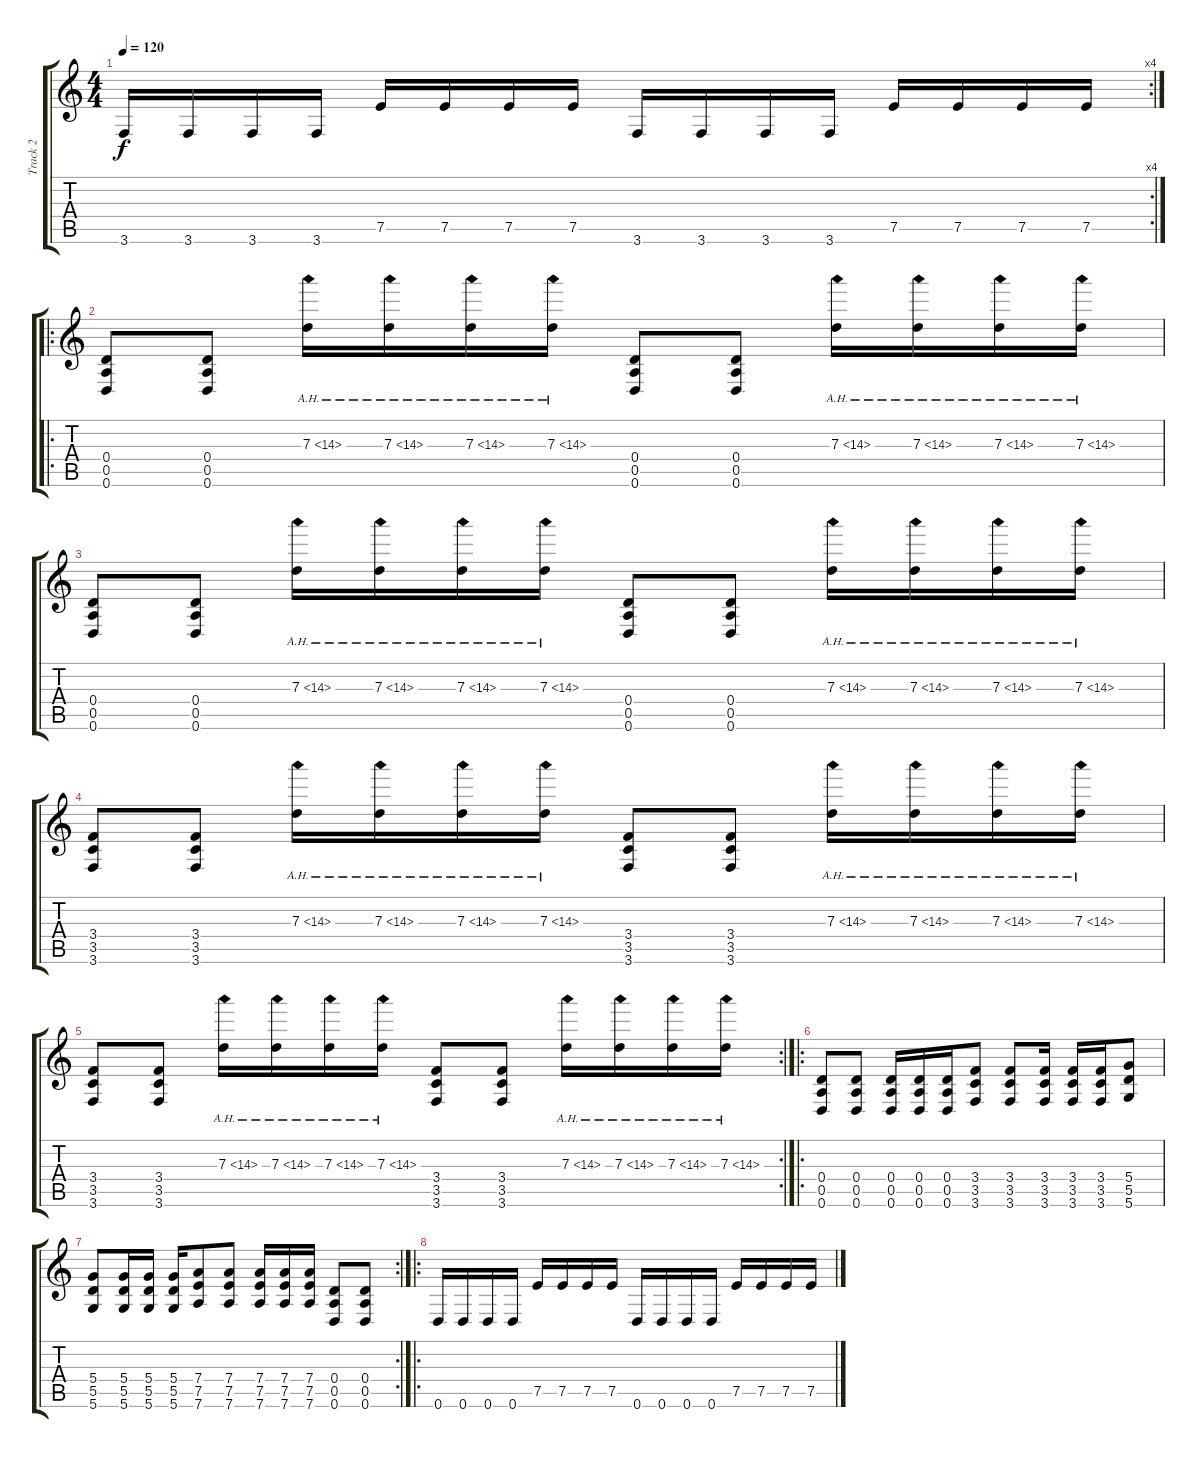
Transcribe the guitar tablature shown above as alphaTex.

\track ("Track 2" "Track 2") {instrument distortionguitar}
\staff {score tabs}
\tuning (E4 B3 G3 D3 A2 D2) {hide}
\rc 4
\ts (4 4)
\tempo 120
\clef g2
\ks c
3.6.16{dy f} 3.6.16 3.6.16 3.6.16 7.5.16 7.5.16 7.5.16 7.5.16 3.6.16 3.6.16 3.6.16 3.6.16 7.5.16 7.5.16 7.5.16 7.5.16 |
\ro
(0.4 0.5 0.6).8 (0.4 0.5 0.6).8 7.3{ah 7}.16 7.3{ah 7}.16 7.3{ah 7}.16 7.3{ah 7}.16 (0.4 0.5 0.6).8 (0.4 0.5 0.6).8 7.3{ah 7}.16 7.3{ah 7}.16 7.3{ah 7}.16 7.3{ah 7}.16 |
(0.4 0.5 0.6).8 (0.4 0.5 0.6).8 7.3{ah 7}.16 7.3{ah 7}.16 7.3{ah 7}.16 7.3{ah 7}.16 (0.4 0.5 0.6).8 (0.4 0.5 0.6).8 7.3{ah 7}.16 7.3{ah 7}.16 7.3{ah 7}.16 7.3{ah 7}.16 |
(3.4 3.5 3.6).8 (3.4 3.5 3.6).8 7.3{ah 7}.16 7.3{ah 7}.16 7.3{ah 7}.16 7.3{ah 7}.16 (3.4 3.5 3.6).8 (3.4 3.5 3.6).8 7.3{ah 7}.16 7.3{ah 7}.16 7.3{ah 7}.16 7.3{ah 7}.16 |
\rc 2
(3.4 3.5 3.6).8 (3.4 3.5 3.6).8 7.3{ah 7}.16 7.3{ah 7}.16 7.3{ah 7}.16 7.3{ah 7}.16 (3.4 3.5 3.6).8 (3.4 3.5 3.6).8 7.3{ah 7}.16 7.3{ah 7}.16 7.3{ah 7}.16 7.3{ah 7}.16 |
\ro
(0.4 0.5 0.6).8 (0.4 0.5 0.6).8 (0.4 0.5 0.6).16 (0.4 0.5 0.6).16 (0.4 0.5 0.6).16 (3.4 3.5 3.6).8 (3.4 3.5 3.6).8 (3.4 3.5 3.6).16 (3.4 3.5 3.6).16 (3.4 3.5 3.6).16 (5.4 5.5 5.6).8 |
\rc 2
(5.4 5.5 5.6).8 (5.4 5.5 5.6).16 (5.4 5.5 5.6).16 (5.4 5.5 5.6).16 (7.4 7.5 7.6).8 (7.4 7.5 7.6).8 (7.4 7.5 7.6).16 (7.4 7.5 7.6).16 (7.4 7.5 7.6).16 (0.4 0.5 0.6).8 (0.4 0.5 0.6).8 |
\ro
0.6.16 0.6.16 0.6.16 0.6.16 7.5.16 7.5.16 7.5.16 7.5.16 0.6.16 0.6.16 0.6.16 0.6.16 7.5.16 7.5.16 7.5.16 7.5.16
